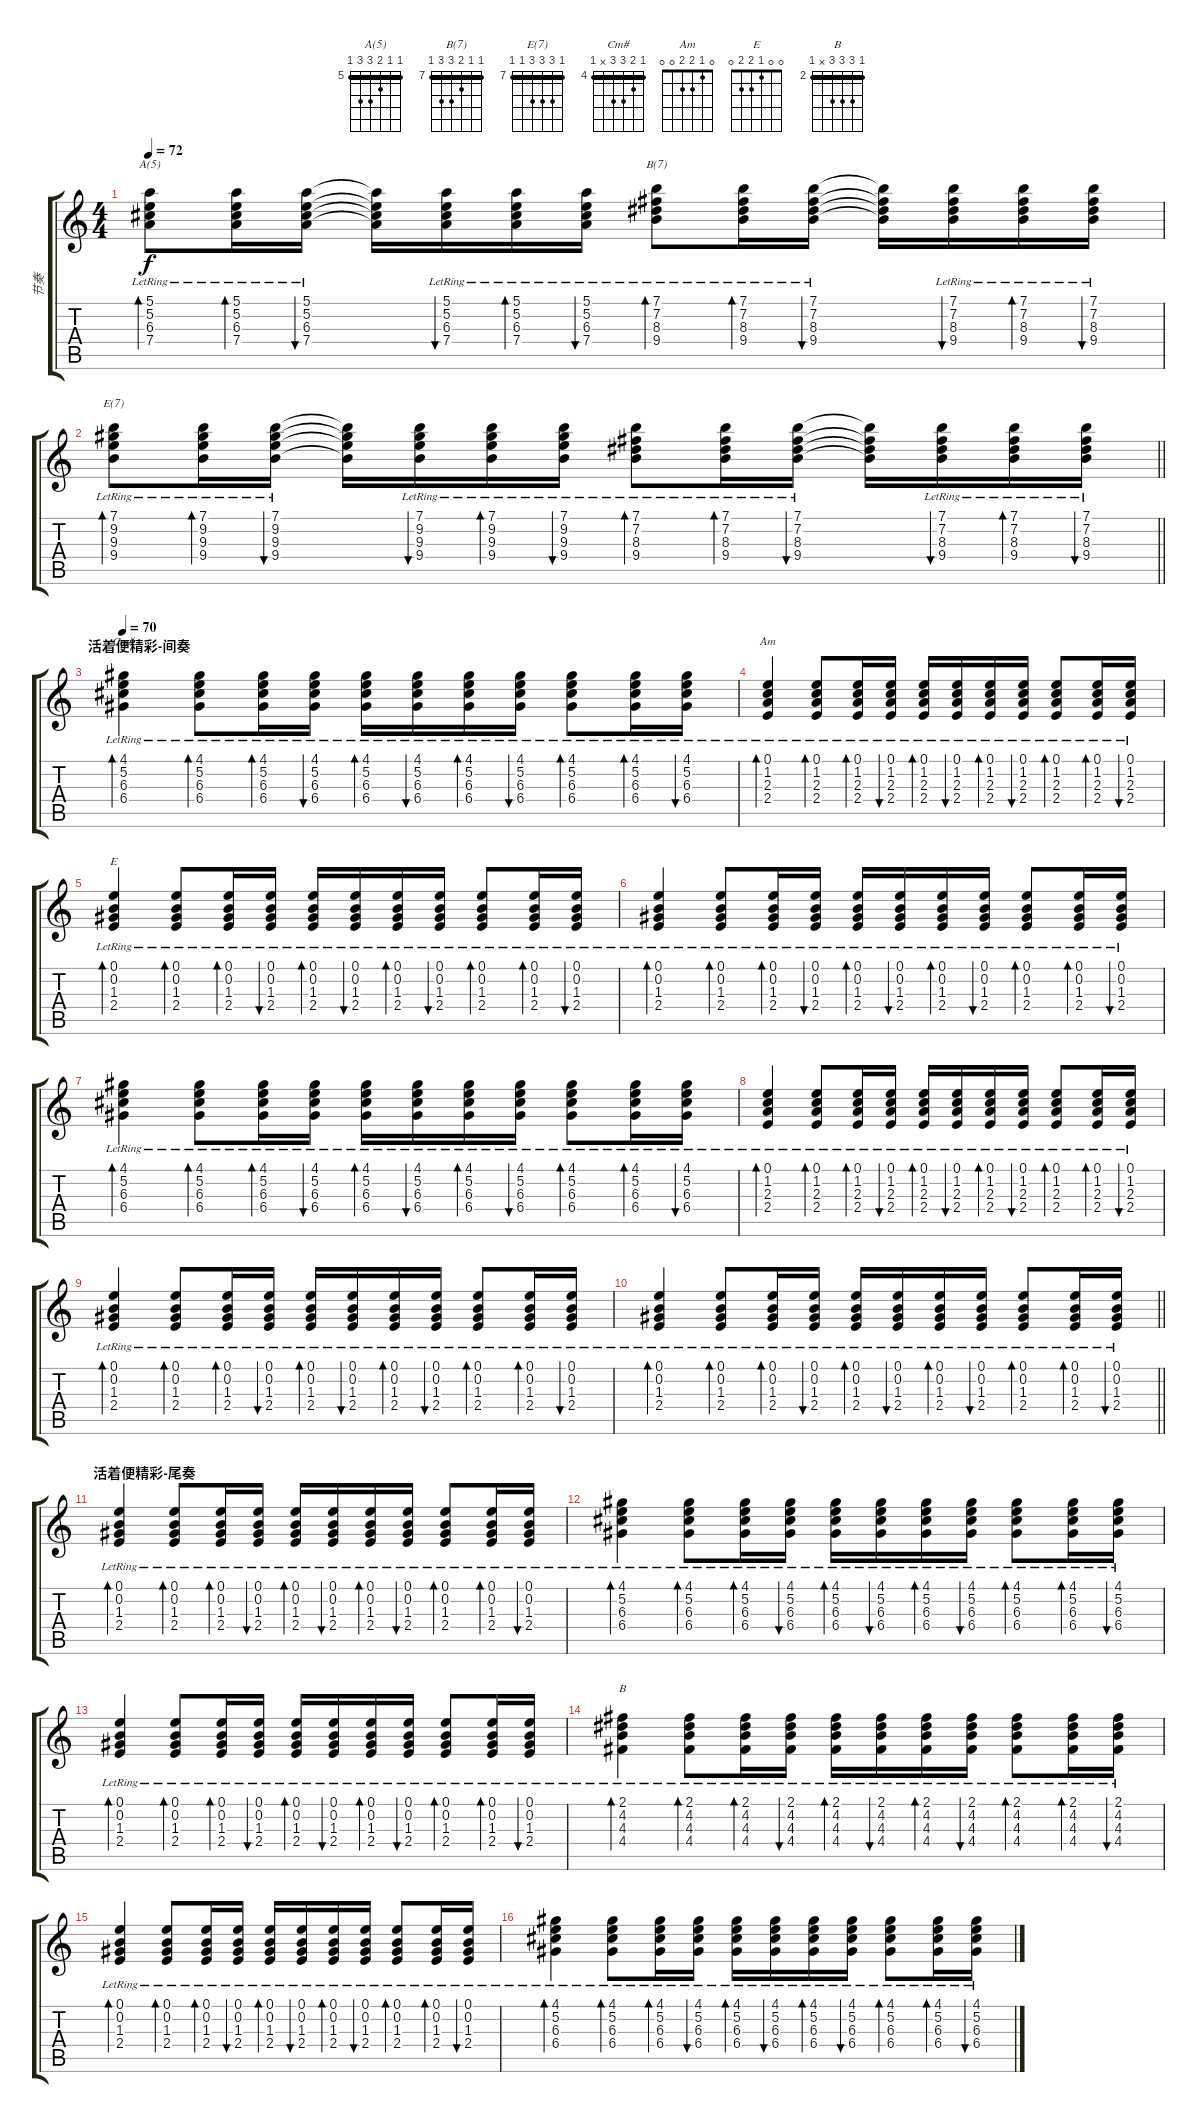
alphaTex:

\track ("节奏" "节奏") {instrument acousticguitarsteel}
\staff {score tabs}
\tuning (E4 B3 G3 D3 A2 E2) {hide}
\chord ("A(5)" 5 5 6 7 7 5) {firstfret 5 barre 5}
\chord ("B(7)" 7 7 8 9 9 7) {firstfret 7 barre 7}
\chord ("E(7)" 7 9 9 9 7 7) {firstfret 7 barre 7}
\chord ("Cm#" 4 5 6 6 x 4) {firstfret 4 barre 4}
\chord ("Am" 0 1 2 2 0 0)
\chord ("E" 0 0 1 2 2 0)
\chord ("B" 2 4 4 4 x 2) {firstfret 2 barre 2}
\ts (4 4)
\tempo 72
\clef g2
\ks c
(5.1{lr} 5.2{lr} 6.3{lr} 7.4{lr}).8{bd 60 ch "A(5)" dy f} (5.1{lr} 5.2{lr} 6.3{lr} 7.4{lr}).16{bd 60} (5.1{lr} 5.2{lr} 6.3{lr} 7.4{lr}).16{bu 60} (5.1{t} 5.2{t} 6.3{t} 7.4{t}).16 (5.1{lr} 5.2{lr} 6.3{lr} 7.4{lr}).16{bu 60} (5.1{lr} 5.2{lr} 6.3{lr} 7.4{lr}).16{bd 60} (5.1{lr} 5.2{lr} 6.3{lr} 7.4{lr}).16{bu 60} (7.1{lr} 7.2{lr} 8.3{lr} 9.4{lr}).8{bd 60 ch "B(7)"} (7.1{lr} 7.2{lr} 8.3{lr} 9.4{lr}).16{bd 60} (7.1{lr} 7.2{lr} 8.3{lr} 9.4{lr}).16{bu 60} (7.1{t} 7.2{t} 8.3{t} 9.4{t}).16 (7.1{lr} 7.2{lr} 8.3{lr} 9.4{lr}).16{bu 60} (7.1{lr} 7.2{lr} 8.3{lr} 9.4{lr}).16{bd 60} (7.1{lr} 7.2{lr} 8.3{lr} 9.4{lr}).16{bu 60} |
\barLineRight lightlight
(7.1{lr} 9.2{lr} 9.3{lr} 9.4{lr}).8{bd 60 ch "E(7)"} (7.1{lr} 9.2{lr} 9.3{lr} 9.4{lr}).16{bd 60} (7.1{lr} 9.2{lr} 9.3{lr} 9.4{lr}).16{bu 60} (7.1{t} 9.2{t} 9.3{t} 9.4{t}).16 (7.1{lr} 9.2{lr} 9.3{lr} 9.4{lr}).16{bu 60} (7.1{lr} 9.2{lr} 9.3{lr} 9.4{lr}).16{bd 60} (7.1{lr} 9.2{lr} 9.3{lr} 9.4{lr}).16{bu 60} (7.1{lr} 7.2{lr} 8.3{lr} 9.4{lr}).8{bd 60} (7.1{lr} 7.2{lr} 8.3{lr} 9.4{lr}).16{bd 60} (7.1{lr} 7.2{lr} 8.3{lr} 9.4{lr}).16{bu 60} (7.1{t} 7.2{t} 8.3{t} 9.4{t}).16 (7.1{lr} 7.2{lr} 8.3{lr} 9.4{lr}).16{bu 60} (7.1{lr} 7.2{lr} 8.3{lr} 9.4{lr}).16{bd 60} (7.1{lr} 7.2{lr} 8.3{lr} 9.4{lr}).16{bu 60} |
\section ("" "活着便精彩-间奏")
\tempo 70
(4.1{lr} 5.2{lr} 6.3{lr} 6.4{lr}).4{bd 60 ch "Cm#"} (4.1{lr} 5.2{lr} 6.3{lr} 6.4{lr}).8{bd 60} (4.1{lr} 5.2{lr} 6.3{lr} 6.4{lr}).16{bd 60} (4.1{lr} 5.2{lr} 6.3{lr} 6.4{lr}).16{bu 60} (4.1{lr} 5.2{lr} 6.3{lr} 6.4{lr}).16{bd 60} (4.1{lr} 5.2{lr} 6.3{lr} 6.4{lr}).16{bu 60} (4.1{lr} 5.2{lr} 6.3{lr} 6.4{lr}).16{bd 60} (4.1{lr} 5.2{lr} 6.3{lr} 6.4{lr}).16{bu 60} (4.1{lr} 5.2{lr} 6.3{lr} 6.4{lr}).8{bd 60} (4.1{lr} 5.2{lr} 6.3{lr} 6.4{lr}).16{bd 60} (4.1{lr} 5.2{lr} 6.3{lr} 6.4{lr}).16{bu 60} |
(0.1{lr} 1.2{lr} 2.3{lr} 2.4{lr}).4{bd 60 ch "Am"} (0.1{lr} 1.2{lr} 2.3{lr} 2.4{lr}).8{bd 60} (0.1{lr} 1.2{lr} 2.3{lr} 2.4{lr}).16{bd 60} (0.1{lr} 1.2{lr} 2.3{lr} 2.4{lr}).16{bu 60} (0.1{lr} 1.2{lr} 2.3{lr} 2.4{lr}).16{bd 60} (0.1{lr} 1.2{lr} 2.3{lr} 2.4{lr}).16{bu 60} (0.1{lr} 1.2{lr} 2.3{lr} 2.4{lr}).16{bd 60} (0.1{lr} 1.2{lr} 2.3{lr} 2.4{lr}).16{bu 60} (0.1{lr} 1.2{lr} 2.3{lr} 2.4{lr}).8{bd 60} (0.1{lr} 1.2{lr} 2.3{lr} 2.4{lr}).16{bd 60} (0.1{lr} 1.2{lr} 2.3{lr} 2.4{lr}).16{bu 60} |
(0.1{lr} 0.2{lr} 1.3{lr} 2.4{lr}).4{bd 60 ch "E"} (0.1{lr} 0.2{lr} 1.3{lr} 2.4{lr}).8{bd 60} (0.1{lr} 0.2{lr} 1.3{lr} 2.4{lr}).16{bd 60} (0.1{lr} 0.2{lr} 1.3{lr} 2.4{lr}).16{bu 60} (0.1{lr} 0.2{lr} 1.3{lr} 2.4{lr}).16{bd 60} (0.1{lr} 0.2{lr} 1.3{lr} 2.4{lr}).16{bu 60} (0.1{lr} 0.2{lr} 1.3{lr} 2.4{lr}).16{bd 60} (0.1{lr} 0.2{lr} 1.3{lr} 2.4{lr}).16{bu 60} (0.1{lr} 0.2{lr} 1.3{lr} 2.4{lr}).8{bd 60} (0.1{lr} 0.2{lr} 1.3{lr} 2.4{lr}).16{bd 60} (0.1{lr} 0.2{lr} 1.3{lr} 2.4{lr}).16{bu 60} |
(0.1{lr} 0.2{lr} 1.3{lr} 2.4{lr}).4{bd 60} (0.1{lr} 0.2{lr} 1.3{lr} 2.4{lr}).8{bd 60} (0.1{lr} 0.2{lr} 1.3{lr} 2.4{lr}).16{bd 60} (0.1{lr} 0.2{lr} 1.3{lr} 2.4{lr}).16{bu 60} (0.1{lr} 0.2{lr} 1.3{lr} 2.4{lr}).16{bd 60} (0.1{lr} 0.2{lr} 1.3{lr} 2.4{lr}).16{bu 60} (0.1{lr} 0.2{lr} 1.3{lr} 2.4{lr}).16{bd 60} (0.1{lr} 0.2{lr} 1.3{lr} 2.4{lr}).16{bu 60} (0.1{lr} 0.2{lr} 1.3{lr} 2.4{lr}).8{bd 60} (0.1{lr} 0.2{lr} 1.3{lr} 2.4{lr}).16{bd 60} (0.1{lr} 0.2{lr} 1.3{lr} 2.4{lr}).16{bu 60} |
(4.1{lr} 5.2{lr} 6.3{lr} 6.4{lr}).4{bd 60} (4.1{lr} 5.2{lr} 6.3{lr} 6.4{lr}).8{bd 60} (4.1{lr} 5.2{lr} 6.3{lr} 6.4{lr}).16{bd 60} (4.1{lr} 5.2{lr} 6.3{lr} 6.4{lr}).16{bu 60} (4.1{lr} 5.2{lr} 6.3{lr} 6.4{lr}).16{bd 60} (4.1{lr} 5.2{lr} 6.3{lr} 6.4{lr}).16{bu 60} (4.1{lr} 5.2{lr} 6.3{lr} 6.4{lr}).16{bd 60} (4.1{lr} 5.2{lr} 6.3{lr} 6.4{lr}).16{bu 60} (4.1{lr} 5.2{lr} 6.3{lr} 6.4{lr}).8{bd 60} (4.1{lr} 5.2{lr} 6.3{lr} 6.4{lr}).16{bd 60} (4.1{lr} 5.2{lr} 6.3{lr} 6.4{lr}).16{bu 60} |
(0.1{lr} 1.2{lr} 2.3{lr} 2.4{lr}).4{bd 60} (0.1{lr} 1.2{lr} 2.3{lr} 2.4{lr}).8{bd 60} (0.1{lr} 1.2{lr} 2.3{lr} 2.4{lr}).16{bd 60} (0.1{lr} 1.2{lr} 2.3{lr} 2.4{lr}).16{bu 60} (0.1{lr} 1.2{lr} 2.3{lr} 2.4{lr}).16{bd 60} (0.1{lr} 1.2{lr} 2.3{lr} 2.4{lr}).16{bu 60} (0.1{lr} 1.2{lr} 2.3{lr} 2.4{lr}).16{bd 60} (0.1{lr} 1.2{lr} 2.3{lr} 2.4{lr}).16{bu 60} (0.1{lr} 1.2{lr} 2.3{lr} 2.4{lr}).8{bd 60} (0.1{lr} 1.2{lr} 2.3{lr} 2.4{lr}).16{bd 60} (0.1{lr} 1.2{lr} 2.3{lr} 2.4{lr}).16{bu 60} |
(0.1{lr} 0.2{lr} 1.3{lr} 2.4{lr}).4{bd 60} (0.1{lr} 0.2{lr} 1.3{lr} 2.4{lr}).8{bd 60} (0.1{lr} 0.2{lr} 1.3{lr} 2.4{lr}).16{bd 60} (0.1{lr} 0.2{lr} 1.3{lr} 2.4{lr}).16{bu 60} (0.1{lr} 0.2{lr} 1.3{lr} 2.4{lr}).16{bd 60} (0.1{lr} 0.2{lr} 1.3{lr} 2.4{lr}).16{bu 60} (0.1{lr} 0.2{lr} 1.3{lr} 2.4{lr}).16{bd 60} (0.1{lr} 0.2{lr} 1.3{lr} 2.4{lr}).16{bu 60} (0.1{lr} 0.2{lr} 1.3{lr} 2.4{lr}).8{bd 60} (0.1{lr} 0.2{lr} 1.3{lr} 2.4{lr}).16{bd 60} (0.1{lr} 0.2{lr} 1.3{lr} 2.4{lr}).16{bu 60} |
\barLineRight lightlight
(0.1{lr} 0.2{lr} 1.3{lr} 2.4{lr}).4{bd 60} (0.1{lr} 0.2{lr} 1.3{lr} 2.4{lr}).8{bd 60} (0.1{lr} 0.2{lr} 1.3{lr} 2.4{lr}).16{bd 60} (0.1{lr} 0.2{lr} 1.3{lr} 2.4{lr}).16{bu 60} (0.1{lr} 0.2{lr} 1.3{lr} 2.4{lr}).16{bd 60} (0.1{lr} 0.2{lr} 1.3{lr} 2.4{lr}).16{bu 60} (0.1{lr} 0.2{lr} 1.3{lr} 2.4{lr}).16{bd 60} (0.1{lr} 0.2{lr} 1.3{lr} 2.4{lr}).16{bu 60} (0.1{lr} 0.2{lr} 1.3{lr} 2.4{lr}).8{bd 60} (0.1{lr} 0.2{lr} 1.3{lr} 2.4{lr}).16{bd 60} (0.1{lr} 0.2{lr} 1.3{lr} 2.4{lr}).16{bu 60} |
\section ("" "活着便精彩-尾奏")
(0.1{lr} 0.2{lr} 1.3{lr} 2.4{lr}).4{bd 60} (0.1{lr} 0.2{lr} 1.3{lr} 2.4{lr}).8{bd 60} (0.1{lr} 0.2{lr} 1.3{lr} 2.4{lr}).16{bd 60} (0.1{lr} 0.2{lr} 1.3{lr} 2.4{lr}).16{bu 60} (0.1{lr} 0.2{lr} 1.3{lr} 2.4{lr}).16{bd 60} (0.1{lr} 0.2{lr} 1.3{lr} 2.4{lr}).16{bu 60} (0.1{lr} 0.2{lr} 1.3{lr} 2.4{lr}).16{bd 60} (0.1{lr} 0.2{lr} 1.3{lr} 2.4{lr}).16{bu 60} (0.1{lr} 0.2{lr} 1.3{lr} 2.4{lr}).8{bd 60} (0.1{lr} 0.2{lr} 1.3{lr} 2.4{lr}).16{bd 60} (0.1{lr} 0.2{lr} 1.3{lr} 2.4{lr}).16{bu 60} |
(4.1{lr} 5.2{lr} 6.3{lr} 6.4{lr}).4{bd 60} (4.1{lr} 5.2{lr} 6.3{lr} 6.4{lr}).8{bd 60} (4.1{lr} 5.2{lr} 6.3{lr} 6.4{lr}).16{bd 60} (4.1{lr} 5.2{lr} 6.3{lr} 6.4{lr}).16{bu 60} (4.1{lr} 5.2{lr} 6.3{lr} 6.4{lr}).16{bd 60} (4.1{lr} 5.2{lr} 6.3{lr} 6.4{lr}).16{bu 60} (4.1{lr} 5.2{lr} 6.3{lr} 6.4{lr}).16{bd 60} (4.1{lr} 5.2{lr} 6.3{lr} 6.4{lr}).16{bu 60} (4.1{lr} 5.2{lr} 6.3{lr} 6.4{lr}).8{bd 60} (4.1{lr} 5.2{lr} 6.3{lr} 6.4{lr}).16{bd 60} (4.1{lr} 5.2{lr} 6.3{lr} 6.4{lr}).16{bu 60} |
(0.1{lr} 0.2{lr} 1.3{lr} 2.4{lr}).4{bd 60} (0.1{lr} 0.2{lr} 1.3{lr} 2.4{lr}).8{bd 60} (0.1{lr} 0.2{lr} 1.3{lr} 2.4{lr}).16{bd 60} (0.1{lr} 0.2{lr} 1.3{lr} 2.4{lr}).16{bu 60} (0.1{lr} 0.2{lr} 1.3{lr} 2.4{lr}).16{bd 60} (0.1{lr} 0.2{lr} 1.3{lr} 2.4{lr}).16{bu 60} (0.1{lr} 0.2{lr} 1.3{lr} 2.4{lr}).16{bd 60} (0.1{lr} 0.2{lr} 1.3{lr} 2.4{lr}).16{bu 60} (0.1{lr} 0.2{lr} 1.3{lr} 2.4{lr}).8{bd 60} (0.1{lr} 0.2{lr} 1.3{lr} 2.4{lr}).16{bd 60} (0.1{lr} 0.2{lr} 1.3{lr} 2.4{lr}).16{bu 60} |
(2.1{lr} 4.2{lr} 4.3{lr} 4.4{lr}).4{bd 60 ch "B"} (2.1{lr} 4.2{lr} 4.3{lr} 4.4{lr}).8{bd 60} (2.1{lr} 4.2{lr} 4.3{lr} 4.4{lr}).16{bd 60} (2.1{lr} 4.2{lr} 4.3{lr} 4.4{lr}).16{bu 60} (2.1{lr} 4.2{lr} 4.3{lr} 4.4{lr}).16{bd 60} (2.1{lr} 4.2{lr} 4.3{lr} 4.4{lr}).16{bu 60} (2.1{lr} 4.2{lr} 4.3{lr} 4.4{lr}).16{bd 60} (2.1{lr} 4.2{lr} 4.3{lr} 4.4{lr}).16{bu 60} (2.1{lr} 4.2{lr} 4.3{lr} 4.4{lr}).8{bd 60} (2.1{lr} 4.2{lr} 4.3{lr} 4.4{lr}).16{bd 60} (2.1{lr} 4.2{lr} 4.3{lr} 4.4{lr}).16{bu 60} |
(0.1{lr} 0.2{lr} 1.3{lr} 2.4{lr}).4{bd 60} (0.1{lr} 0.2{lr} 1.3{lr} 2.4{lr}).8{bd 60} (0.1{lr} 0.2{lr} 1.3{lr} 2.4{lr}).16{bd 60} (0.1{lr} 0.2{lr} 1.3{lr} 2.4{lr}).16{bu 60} (0.1{lr} 0.2{lr} 1.3{lr} 2.4{lr}).16{bd 60} (0.1{lr} 0.2{lr} 1.3{lr} 2.4{lr}).16{bu 60} (0.1{lr} 0.2{lr} 1.3{lr} 2.4{lr}).16{bd 60} (0.1{lr} 0.2{lr} 1.3{lr} 2.4{lr}).16{bu 60} (0.1{lr} 0.2{lr} 1.3{lr} 2.4{lr}).8{bd 60} (0.1{lr} 0.2{lr} 1.3{lr} 2.4{lr}).16{bd 60} (0.1{lr} 0.2{lr} 1.3{lr} 2.4{lr}).16{bu 60} |
(4.1{lr} 5.2{lr} 6.3{lr} 6.4{lr}).4{bd 60} (4.1{lr} 5.2{lr} 6.3{lr} 6.4{lr}).8{bd 60} (4.1{lr} 5.2{lr} 6.3{lr} 6.4{lr}).16{bd 60} (4.1{lr} 5.2{lr} 6.3{lr} 6.4{lr}).16{bu 60} (4.1{lr} 5.2{lr} 6.3{lr} 6.4{lr}).16{bd 60} (4.1{lr} 5.2{lr} 6.3{lr} 6.4{lr}).16{bu 60} (4.1{lr} 5.2{lr} 6.3{lr} 6.4{lr}).16{bd 60} (4.1{lr} 5.2{lr} 6.3{lr} 6.4{lr}).16{bu 60} (4.1{lr} 5.2{lr} 6.3{lr} 6.4{lr}).8{bd 60} (4.1{lr} 5.2{lr} 6.3{lr} 6.4{lr}).16{bd 60} (4.1{lr} 5.2{lr} 6.3{lr} 6.4{lr}).16{bu 60}
